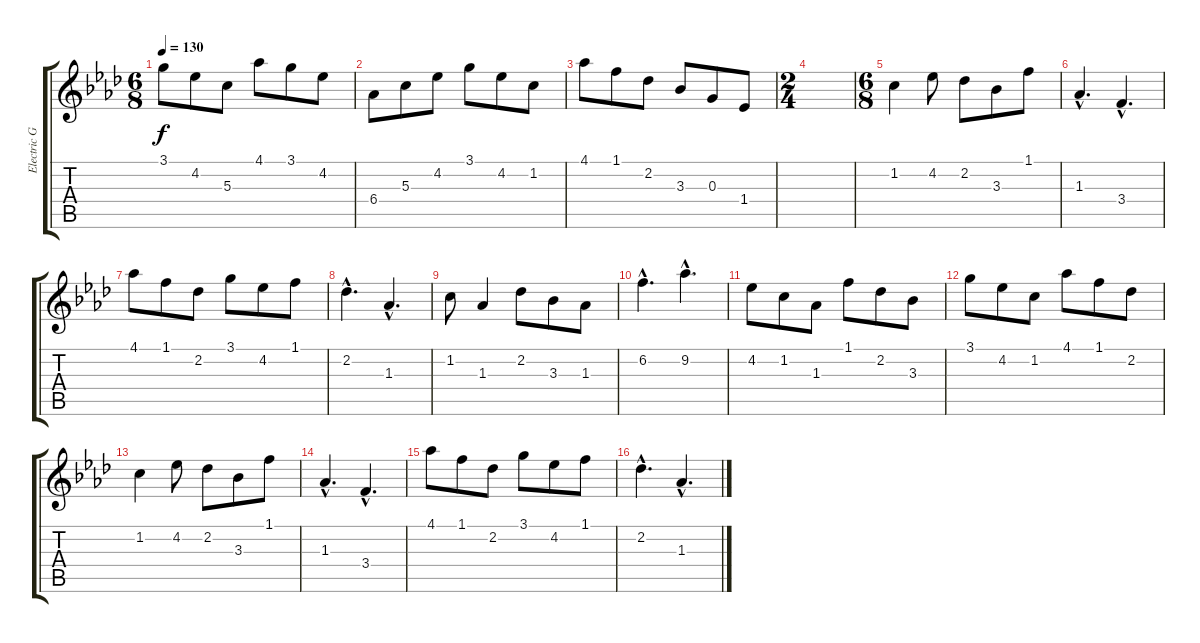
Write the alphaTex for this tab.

\track ("Electric Guitar II" "Electric G") {instrument distortionguitar}
\staff {score tabs}
\tuning (E4 B3 G3 D3 A2 E2) {hide}
\ts (6 8)
\tempo 130
\clef g2
\ks ab
3.1.8{dy f} 4.2.8 5.3.8 4.1.8 3.1.8 4.2.8 |
6.4.8 5.3.8 4.2.8 3.1.8 4.2.8 1.2.8 |
4.1.8 1.1.8 2.2.8 3.3.8 0.3.8 1.4.8 |
\ts (2 4)
|
\ts (6 8)
1.2.4{volume 16} 4.2.8 2.2.8 3.3.8 1.1.8 |
1.3{hac}.4{d} 3.4{hac}.4{d} |
4.1.8 1.1.8 2.2.8 3.1.8 4.2.8 1.1.8 |
2.2{hac}.4{d} 1.3{hac}.4{d} |
1.2.8 1.3.4 2.2.8 3.3.8 1.3.8 |
6.2{hac}.4{d} 9.2{hac}.4{d} |
4.2.8 1.2.8 1.3.8 1.1.8 2.2.8 3.3.8 |
3.1.8 4.2.8 1.2.8 4.1.8 1.1.8 2.2.8 |
1.2.4{volume 16} 4.2.8 2.2.8 3.3.8 1.1.8 |
1.3{hac}.4{d} 3.4{hac}.4{d} |
4.1.8 1.1.8 2.2.8 3.1.8 4.2.8 1.1.8 |
2.2{hac}.4{d} 1.3{hac}.4{d}
